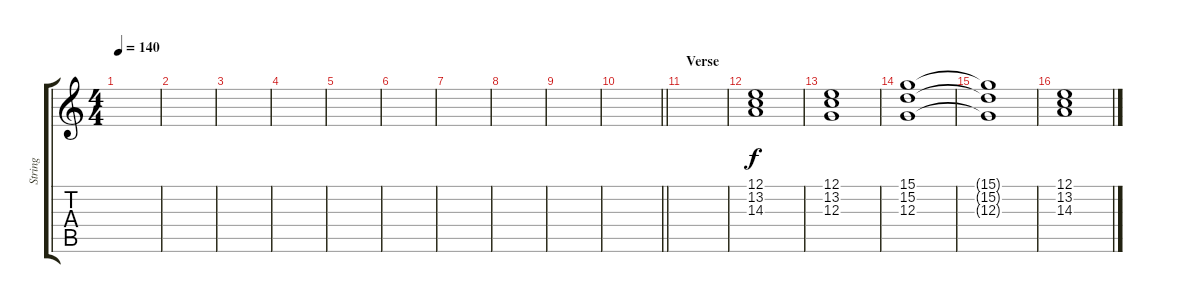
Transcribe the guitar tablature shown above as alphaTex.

\track ("String" "String") {instrument stringensemble2}
\staff {score tabs}
\tuning (E4 B3 G3 D3 A2 E2) {hide}
\ts (4 4)
\tempo 140
\clef g2
\ks c
|
|
|
|
|
|
|
|
|
\barLineRight lightlight
|
\section ("" "Verse")
|
(12.1 13.2 14.3).1 |
(12.1 13.2 12.3).1 |
(15.1 15.2 12.3).1 |
(15.1{t} 15.2{t} 12.3{t}).1 |
(12.1 13.2 14.3).1
